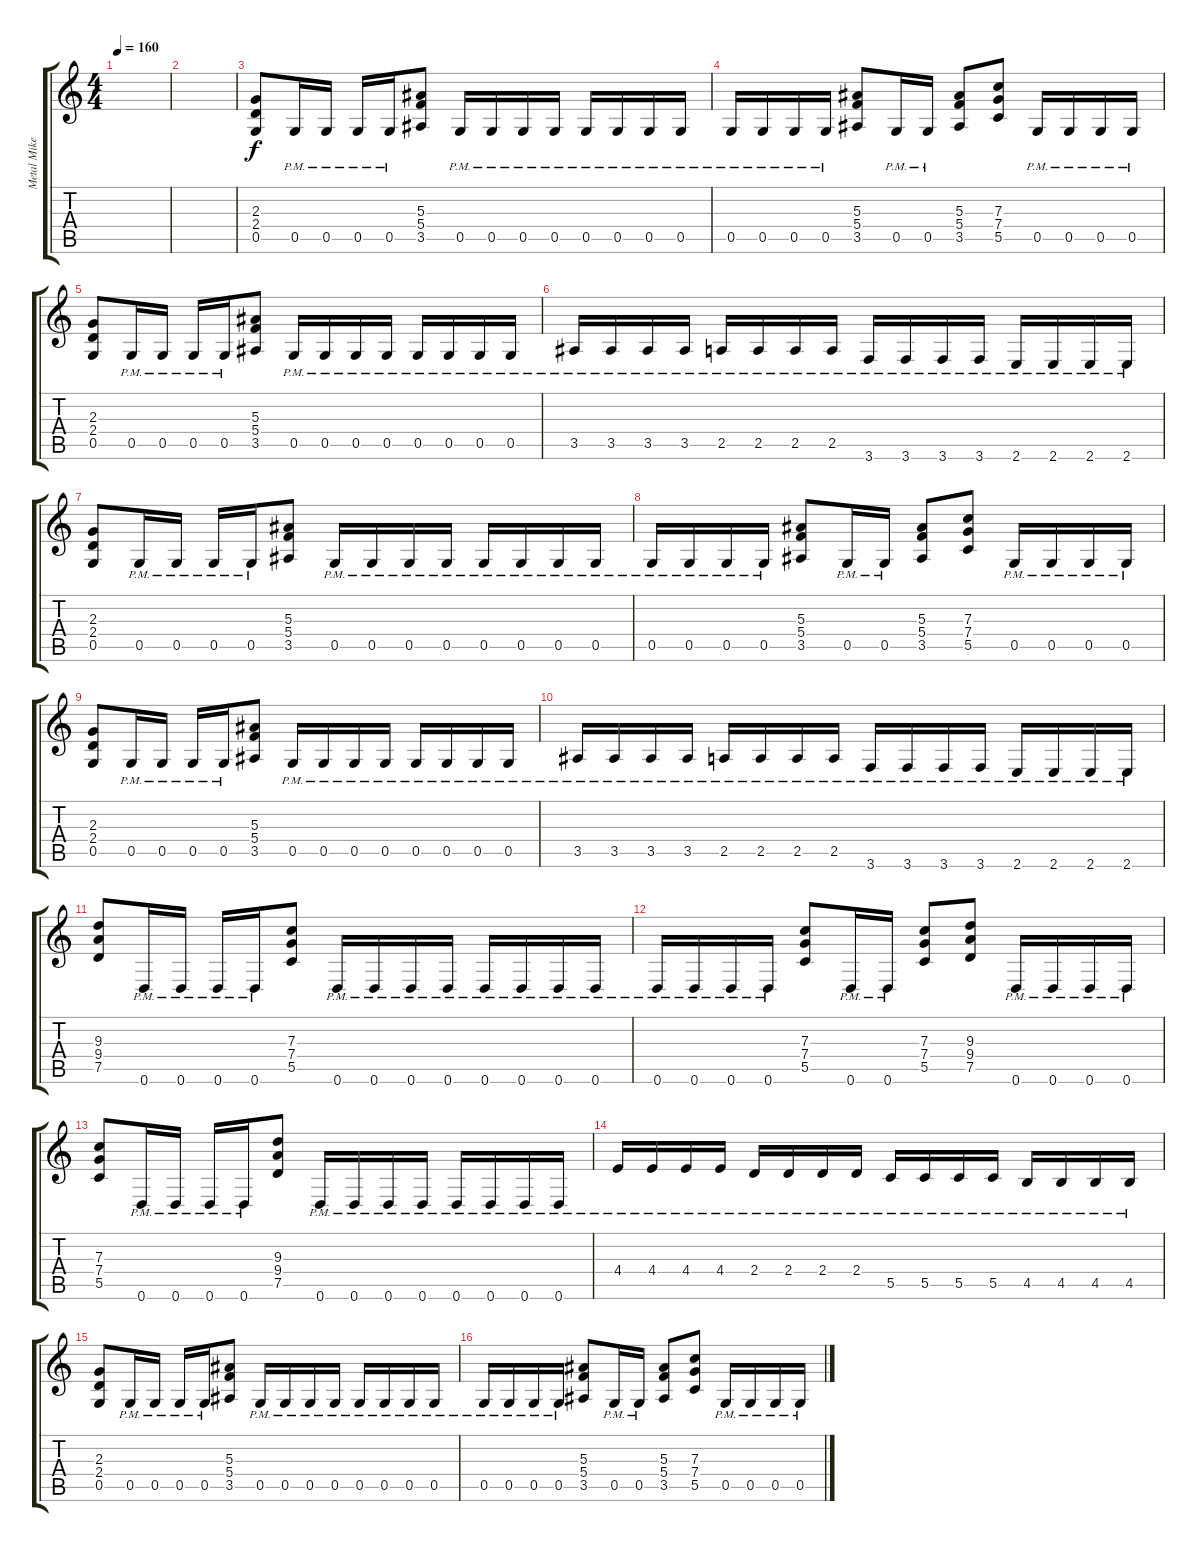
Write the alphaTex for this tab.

\track ("Metal Mike Chlasciak" "Metal Mike") {instrument distortionguitar}
\staff {score tabs}
\tuning (D4 A3 F3 C3 G2 D2) {hide}
\ts (4 4)
\tempo 160
\clef g2
\ks c
|
|
(2.3 2.4 0.5).8 0.5{pm}.16 0.5{pm}.16 0.5{pm}.16 0.5{pm}.16 (5.3 5.4 3.5).8 0.5{pm}.16 0.5{pm}.16 0.5{pm}.16 0.5{pm}.16 0.5{pm}.16 0.5{pm}.16 0.5{pm}.16 0.5{pm}.16 |
0.5{pm}.16 0.5{pm}.16 0.5{pm}.16 0.5{pm}.16 (5.3 5.4 3.5).8 0.5{pm}.16 0.5{pm}.16 (5.3 5.4 3.5).8 (7.3 7.4 5.5).8 0.5{pm}.16 0.5{pm}.16 0.5{pm}.16 0.5{pm}.16 |
(2.3 2.4 0.5).8 0.5{pm}.16 0.5{pm}.16 0.5{pm}.16 0.5{pm}.16 (5.3 5.4 3.5).8 0.5{pm}.16 0.5{pm}.16 0.5{pm}.16 0.5{pm}.16 0.5{pm}.16 0.5{pm}.16 0.5{pm}.16 0.5{pm}.16 |
3.5{pm}.16 3.5{pm}.16 3.5{pm}.16 3.5{pm}.16 2.5{pm}.16 2.5{pm}.16 2.5{pm}.16 2.5{pm}.16 3.6{pm}.16 3.6{pm}.16 3.6{pm}.16 3.6{pm}.16 2.6{pm}.16 2.6{pm}.16 2.6{pm}.16 2.6{pm}.16 |
(2.3 2.4 0.5).8 0.5{pm}.16 0.5{pm}.16 0.5{pm}.16 0.5{pm}.16 (5.3 5.4 3.5).8 0.5{pm}.16 0.5{pm}.16 0.5{pm}.16 0.5{pm}.16 0.5{pm}.16 0.5{pm}.16 0.5{pm}.16 0.5{pm}.16 |
0.5{pm}.16 0.5{pm}.16 0.5{pm}.16 0.5{pm}.16 (5.3 5.4 3.5).8 0.5{pm}.16 0.5{pm}.16 (5.3 5.4 3.5).8 (7.3 7.4 5.5).8 0.5{pm}.16 0.5{pm}.16 0.5{pm}.16 0.5{pm}.16 |
(2.3 2.4 0.5).8 0.5{pm}.16 0.5{pm}.16 0.5{pm}.16 0.5{pm}.16 (5.3 5.4 3.5).8 0.5{pm}.16 0.5{pm}.16 0.5{pm}.16 0.5{pm}.16 0.5{pm}.16 0.5{pm}.16 0.5{pm}.16 0.5{pm}.16 |
3.5{pm}.16 3.5{pm}.16 3.5{pm}.16 3.5{pm}.16 2.5{pm}.16 2.5{pm}.16 2.5{pm}.16 2.5{pm}.16 3.6{pm}.16 3.6{pm}.16 3.6{pm}.16 3.6{pm}.16 2.6{pm}.16 2.6{pm}.16 2.6{pm}.16 2.6{pm}.16 |
(9.3 9.4 7.5).8 0.6{pm}.16 0.6{pm}.16 0.6{pm}.16 0.6{pm}.16 (7.3 7.4 5.5).8 0.6{pm}.16 0.6{pm}.16 0.6{pm}.16 0.6{pm}.16 0.6{pm}.16 0.6{pm}.16 0.6{pm}.16 0.6{pm}.16 |
0.6{pm}.16 0.6{pm}.16 0.6{pm}.16 0.6{pm}.16 (7.3 7.4 5.5).8 0.6{pm}.16 0.6{pm}.16 (7.3 7.4 5.5).8 (9.3 9.4 7.5).8 0.6{pm}.16 0.6{pm}.16 0.6{pm}.16 0.6{pm}.16 |
(7.3 7.4 5.5).8 0.6{pm}.16 0.6{pm}.16 0.6{pm}.16 0.6{pm}.16 (9.3 9.4 7.5).8 0.6{pm}.16 0.6{pm}.16 0.6{pm}.16 0.6{pm}.16 0.6{pm}.16 0.6{pm}.16 0.6{pm}.16 0.6{pm}.16 |
4.4{pm}.16 4.4{pm}.16 4.4{pm}.16 4.4{pm}.16 2.4{pm}.16 2.4{pm}.16 2.4{pm}.16 2.4{pm}.16 5.5{pm}.16 5.5{pm}.16 5.5{pm}.16 5.5{pm}.16 4.5{pm}.16 4.5{pm}.16 4.5{pm}.16 4.5{pm}.16 |
(2.3 2.4 0.5).8 0.5{pm}.16 0.5{pm}.16 0.5{pm}.16 0.5{pm}.16 (5.3 5.4 3.5).8 0.5{pm}.16 0.5{pm}.16 0.5{pm}.16 0.5{pm}.16 0.5{pm}.16 0.5{pm}.16 0.5{pm}.16 0.5{pm}.16 |
0.5{pm}.16 0.5{pm}.16 0.5{pm}.16 0.5{pm}.16 (5.3 5.4 3.5).8 0.5{pm}.16 0.5{pm}.16 (5.3 5.4 3.5).8 (7.3 7.4 5.5).8 0.5{pm}.16 0.5{pm}.16 0.5{pm}.16 0.5{pm}.16
